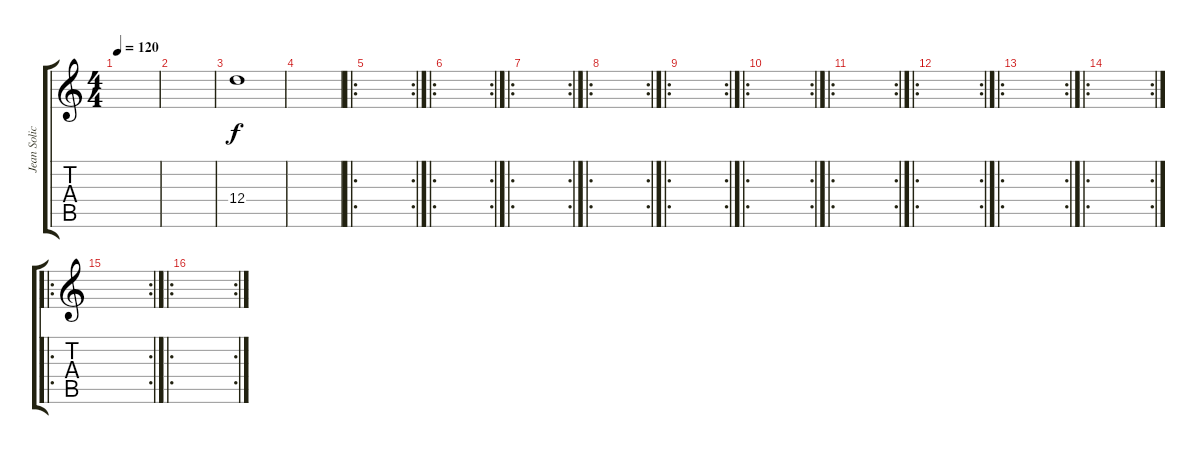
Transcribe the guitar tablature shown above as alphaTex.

\track ("Jean Solich" "Jean Solic") {instrument overdrivenguitar}
\staff {score tabs}
\tuning (E4 B3 G3 D3 A2 E2) {hide}
\ts (4 4)
\tempo 120
\clef g2
\ks c
|
|
12.4.1 |
|
\ro
\rc 2
|
\ro
\rc 2
|
\ro
\rc 2
|
\ro
\rc 2
|
\ro
\rc 2
|
\ro
\rc 2
|
\ro
\rc 2
|
\ro
\rc 2
|
\ro
\rc 2
|
\ro
\rc 2
|
\ro
\rc 2
|
\ro
\rc 2
